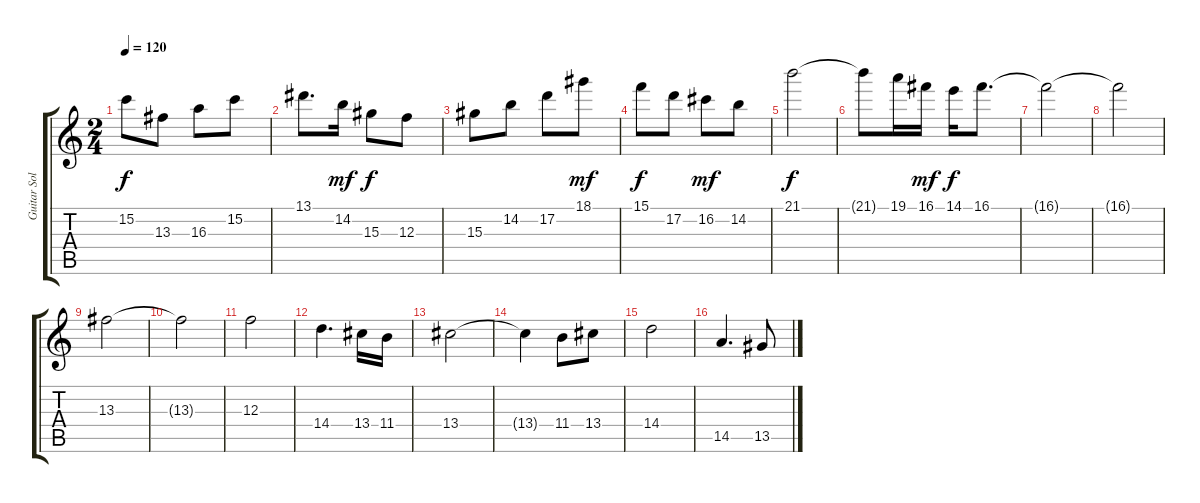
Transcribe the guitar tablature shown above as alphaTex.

\track ("Guitar Solo" "Guitar Sol") {instrument overdrivenguitar}
\staff {score tabs}
\tuning (D4 A3 F3 C3 G2 D2) {hide}
\ts (2 4)
\tempo 120
\clef g2
\ks c
15.2.8{dy f} 13.3.8 16.3.8 15.2.8 |
13.1.8{d} 14.2.16{dy mf} 15.3.8{dy f} 12.3.8 |
15.3.8 14.2.8 17.2.8 18.1.8{dy mf} |
15.1.8{dy f} 17.2.8 16.2.8{dy mf} 14.2.8 |
21.1.2{dy f} |
21.1{t}.8 19.1.16 16.1.16{dy mf} 14.1.16{dy f} 16.1.8{d} |
16.1{t}.2 |
16.1{t}.2 |
13.3.2 |
13.3{t}.2 |
12.3.2 |
14.4.4{d} 13.4.16 11.4.16 |
13.4.2 |
13.4{t}.4 11.4.8 13.4.8 |
14.4.2 |
14.5.4{d} 13.5.8
